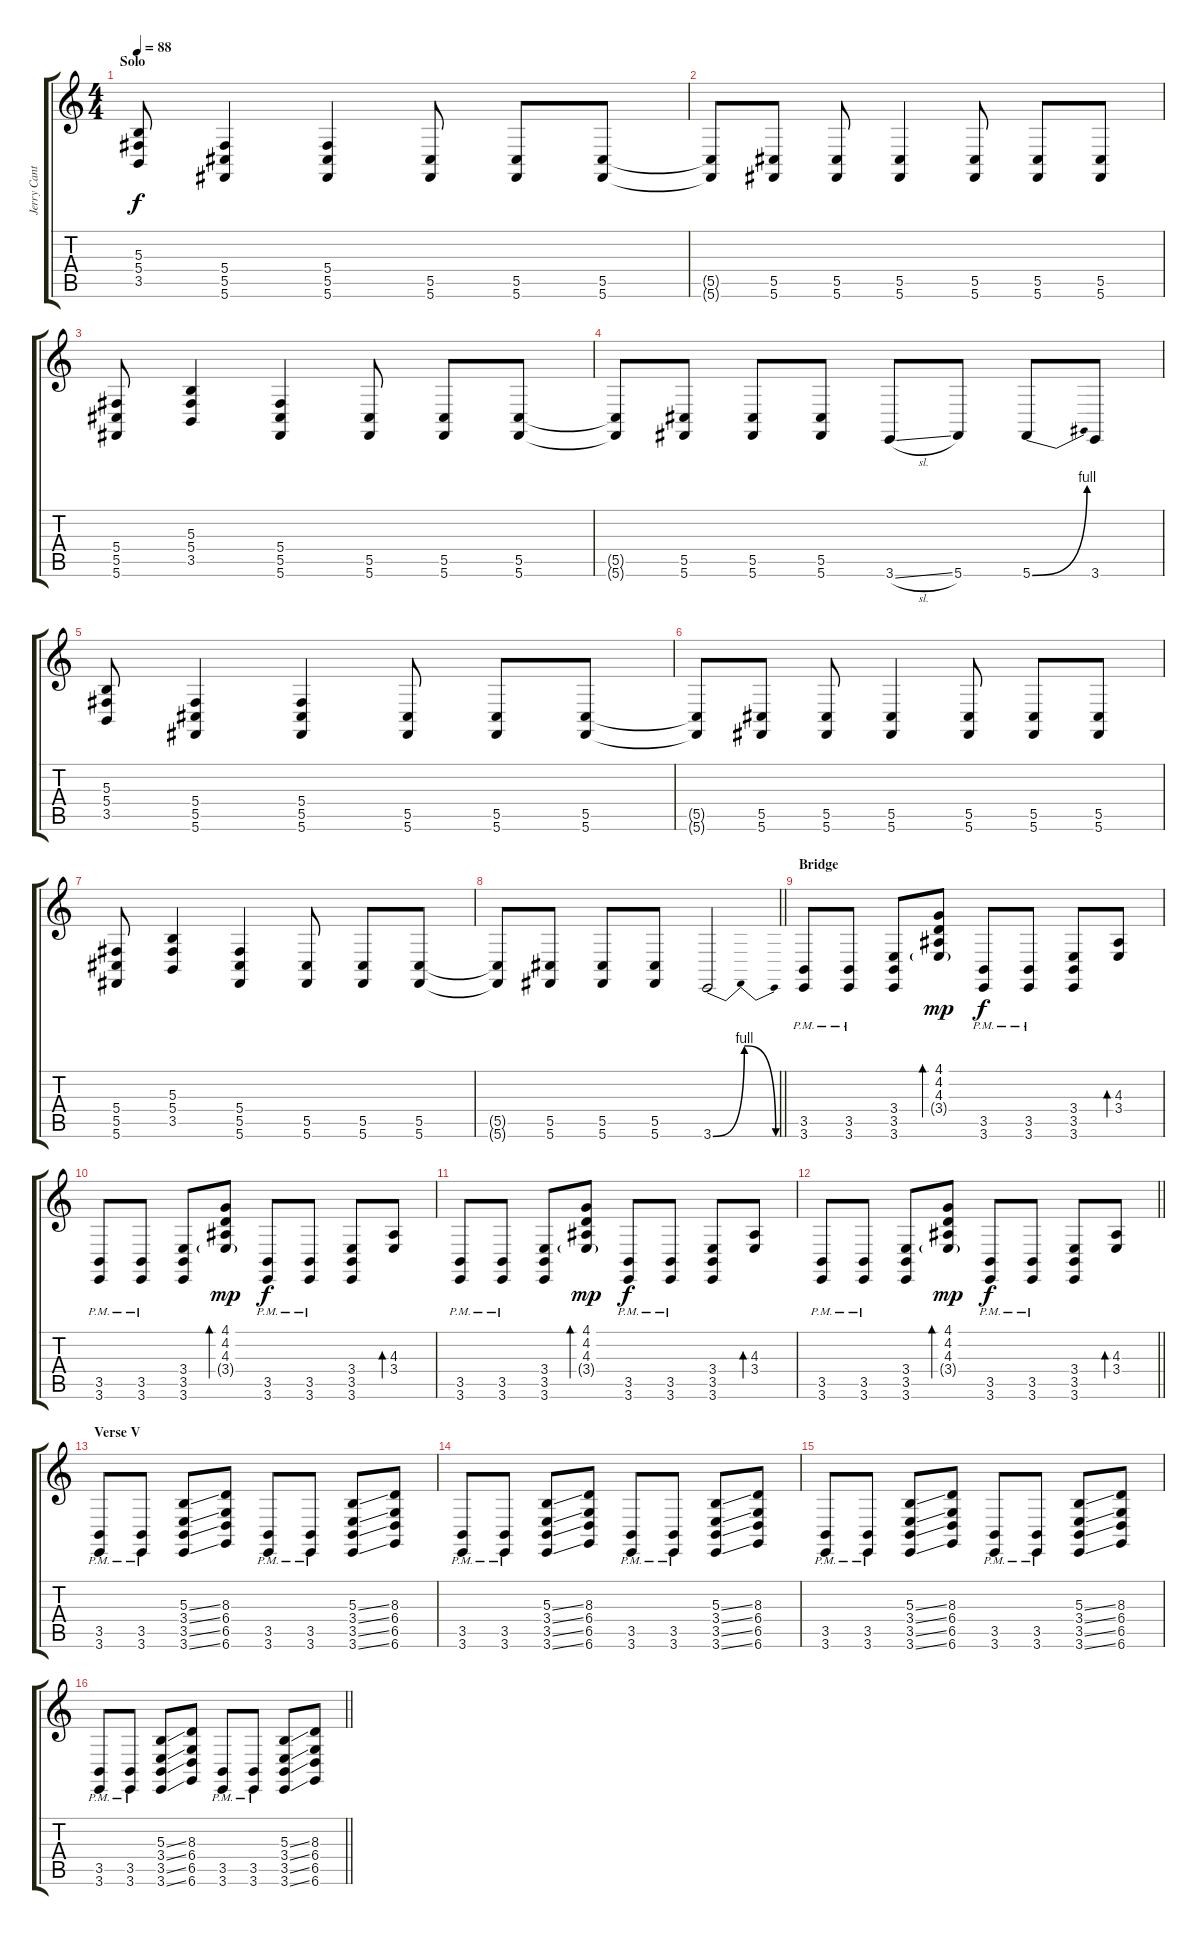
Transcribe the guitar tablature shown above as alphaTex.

\track ("Jerry Cantrell I (Right)" "Jerry Cant") {instrument lead8bassandlead}
\staff {score tabs}
\tuning (Eb4 Bb3 Gb3 Db3 Ab2 Db2) {hide}
\ts (4 4)
\section ("" "Solo")
\tempo 88
\clef g2
\ks c
(5.3 5.4 3.5).8{dy f} (5.4 5.5 5.6).4 (5.4 5.5 5.6).4 (5.5 5.6).8 (5.5 5.6).8 (5.5 5.6).8 |
(5.5{t} 5.6{t}).8 (5.5 5.6).8 (5.5 5.6).8 (5.5 5.6).4 (5.5 5.6).8 (5.5 5.6).8 (5.5 5.6).8 |
(5.4 5.5 5.6).8 (5.3 5.4 3.5).4 (5.4 5.5 5.6).4 (5.5 5.6).8 (5.5 5.6).8 (5.5 5.6).8 |
(5.5{t} 5.6{t}).8 (5.5 5.6).8 (5.5 5.6).8 (5.5 5.6).8 3.6{sl}.8 5.6.8 5.6{be (bend 0 0 60 4)}.8 3.6.8 |
(5.3 5.4 3.5).8 (5.4 5.5 5.6).4 (5.4 5.5 5.6).4 (5.5 5.6).8 (5.5 5.6).8 (5.5 5.6).8 |
(5.5{t} 5.6{t}).8 (5.5 5.6).8 (5.5 5.6).8 (5.5 5.6).4 (5.5 5.6).8 (5.5 5.6).8 (5.5 5.6).8 |
(5.4 5.5 5.6).8 (5.3 5.4 3.5).4 (5.4 5.5 5.6).4 (5.5 5.6).8 (5.5 5.6).8 (5.5 5.6).8 |
\barLineRight lightlight
(5.5{t} 5.6{t}).8 (5.5 5.6).8 (5.5 5.6).8 (5.5 5.6).8 3.6{be (bendrelease 0 0 15 4 45 4 60 0)}.2 |
\section ("" "Bridge")
(3.5{pm} 3.6{pm}).8 (3.5{pm} 3.6{pm}).8 (3.4 3.5 3.6).8 (4.1 4.2 4.3 3.4{g}).8{bd 30 dy mp} (3.5{pm} 3.6{pm}).8{dy f} (3.5{pm} 3.6{pm}).8 (3.4 3.5 3.6).8 (4.3 3.4).8{bd 30} |
(3.5{pm} 3.6{pm}).8 (3.5{pm} 3.6{pm}).8 (3.4 3.5 3.6).8 (4.1 4.2 4.3 3.4{g}).8{bd 30 dy mp} (3.5{pm} 3.6{pm}).8{dy f} (3.5{pm} 3.6{pm}).8 (3.4 3.5 3.6).8 (4.3 3.4).8{bd 30} |
(3.5{pm} 3.6{pm}).8 (3.5{pm} 3.6{pm}).8 (3.4 3.5 3.6).8 (4.1 4.2 4.3 3.4{g}).8{bd 30 dy mp} (3.5{pm} 3.6{pm}).8{dy f} (3.5{pm} 3.6{pm}).8 (3.4 3.5 3.6).8 (4.3 3.4).8{bd 30} |
\barLineRight lightlight
(3.5{pm} 3.6{pm}).8 (3.5{pm} 3.6{pm}).8 (3.4 3.5 3.6).8 (4.1 4.2 4.3 3.4{g}).8{bd 30 dy mp} (3.5{pm} 3.6{pm}).8{dy f} (3.5{pm} 3.6{pm}).8 (3.4 3.5 3.6).8 (4.3 3.4).8{bd 30} |
\section ("" "Verse V")
(3.5{pm} 3.6{pm}).8 (3.5{pm} 3.6{pm}).8 (5.3{ss} 3.4{ss} 3.5{ss} 3.6{ss}).8 (8.3 6.4 6.5 6.6).8 (3.5{pm} 3.6{pm}).8 (3.5{pm} 3.6{pm}).8 (5.3{ss} 3.4{ss} 3.5{ss} 3.6{ss}).8 (8.3 6.4 6.5 6.6).8 |
(3.5{pm} 3.6{pm}).8 (3.5{pm} 3.6{pm}).8 (5.3{ss} 3.4{ss} 3.5{ss} 3.6{ss}).8 (8.3 6.4 6.5 6.6).8 (3.5{pm} 3.6{pm}).8 (3.5{pm} 3.6{pm}).8 (5.3{ss} 3.4{ss} 3.5{ss} 3.6{ss}).8 (8.3 6.4 6.5 6.6).8 |
(3.5{pm} 3.6{pm}).8 (3.5{pm} 3.6{pm}).8 (5.3{ss} 3.4{ss} 3.5{ss} 3.6{ss}).8 (8.3 6.4 6.5 6.6).8 (3.5{pm} 3.6{pm}).8 (3.5{pm} 3.6{pm}).8 (5.3{ss} 3.4{ss} 3.5{ss} 3.6{ss}).8 (8.3 6.4 6.5 6.6).8 |
\barLineRight lightlight
(3.5{pm} 3.6{pm}).8 (3.5{pm} 3.6{pm}).8 (5.3{ss} 3.4{ss} 3.5{ss} 3.6{ss}).8 (8.3 6.4 6.5 6.6).8 (3.5{pm} 3.6{pm}).8 (3.5{pm} 3.6{pm}).8 (5.3{ss} 3.4{ss} 3.5{ss} 3.6{ss}).8 (8.3 6.4 6.5 6.6).8
